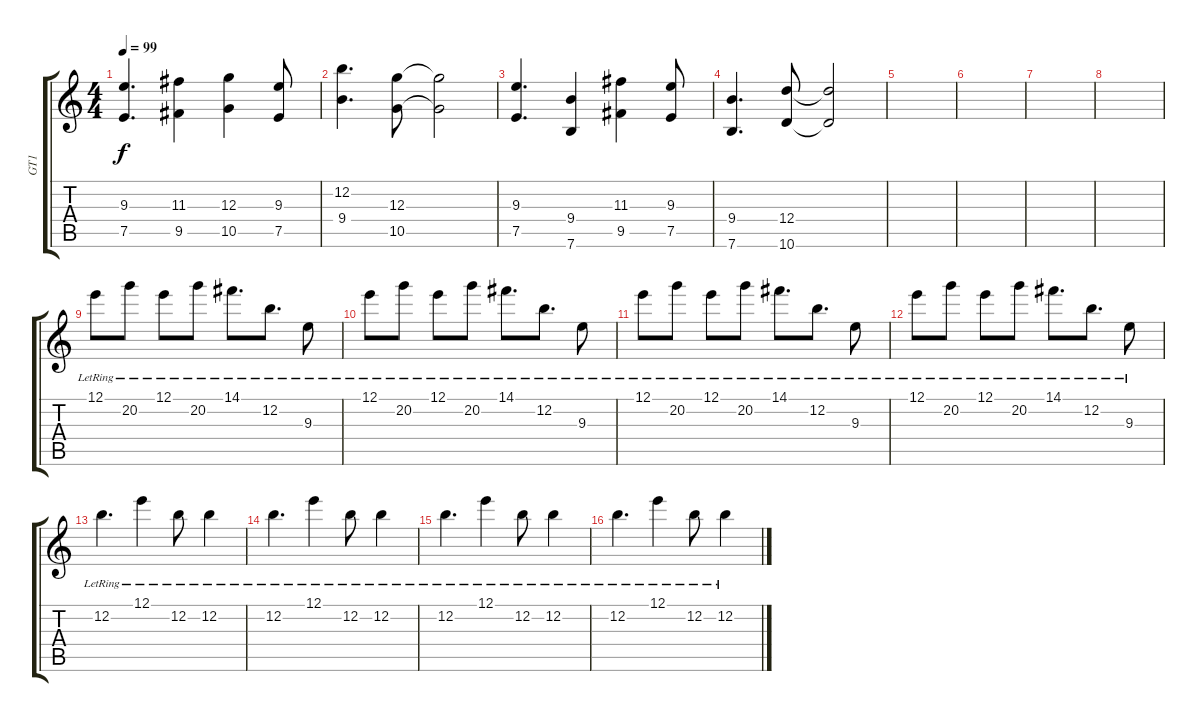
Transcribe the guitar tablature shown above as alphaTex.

\track ("GT1" "GT1") {instrument distortionguitar}
\staff {score tabs}
\tuning (E4 B3 G3 D3 A2 E2) {hide}
\ts (4 4)
\tempo 99
\clef g2
\ks c
(9.3 7.5).4{d dy f} (11.3 9.5).4 (12.3 10.5).4 (9.3 7.5).8 |
(12.2 9.4).4{d} (12.3 10.5).8 (12.3{t} 10.5{t}).2 |
(9.3 7.5).4{d} (9.4 7.6).4 (11.3 9.5).4 (9.3 7.5).8 |
(9.4 7.6).4{d} (12.4 10.6).8 (12.4{t} 10.6{t}).2 |
|
|
|
|
12.1{lr}.8{volume 7 instrument electricguitarjazz} 20.2{lr}.8 12.1{lr}.8 20.2{lr}.8 14.1{lr}.8{d} 12.2{lr}.8{d} 9.3{lr}.8 |
12.1{lr}.8 20.2{lr}.8 12.1{lr}.8 20.2{lr}.8 14.1{lr}.8{d} 12.2{lr}.8{d} 9.3{lr}.8 |
12.1{lr}.8 20.2{lr}.8 12.1{lr}.8 20.2{lr}.8 14.1{lr}.8{d} 12.2{lr}.8{d} 9.3{lr}.8 |
12.1{lr}.8 20.2{lr}.8 12.1{lr}.8 20.2{lr}.8 14.1{lr}.8{d} 12.2{lr}.8{d} 9.3{lr}.8 |
12.2{lr}.4{d} 12.1{lr}.4 12.2{lr}.8 12.2{lr}.4 |
12.2{lr}.4{d} 12.1{lr}.4 12.2{lr}.8 12.2{lr}.4 |
12.2{lr}.4{d} 12.1{lr}.4 12.2{lr}.8 12.2{lr}.4 |
12.2{lr}.4{d} 12.1{lr}.4 12.2{lr}.8 12.2{lr}.4
